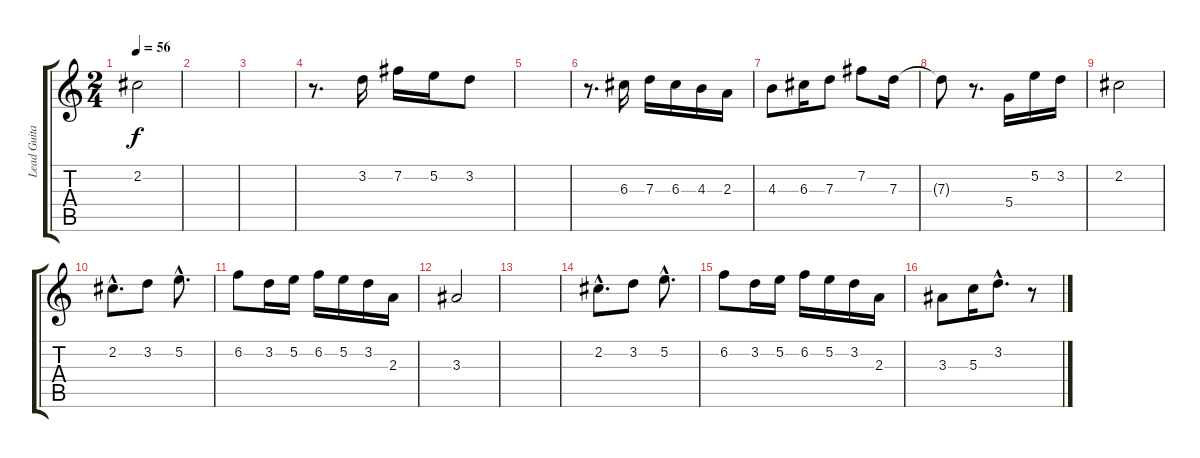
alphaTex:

\track ("Lead Guitar" "Lead Guita") {instrument acousticguitarnylon}
\staff {score tabs}
\tuning (E4 B3 G3 D3 A2 E2) {hide}
\ts (2 4)
\tempo 56
\clef g2
\ks c
2.2.2{dy f} |
|
|
r.8{d} 3.2.16 7.2.16 5.2.16 3.2.8 |
|
r.8{d} 6.3.16 7.3.16 6.3.16 4.3.16 2.3.16 |
4.3.8 6.3.16 7.3.8 7.2.8 7.3.16 |
7.3{t}.8 r.8{d} 5.4.16 5.2.16 3.2.16 |
2.2.2 |
2.2{hac}.8{d} 3.2.8 5.2{hac}.8{d} |
6.2.8 3.2.16 5.2.16 6.2.16 5.2.16 3.2.16 2.3.16 |
3.3.2 |
|
2.2{hac}.8{d} 3.2.8 5.2{hac}.8{d} |
6.2.8 3.2.16 5.2.16 6.2.16 5.2.16 3.2.16 2.3.16 |
3.3.8 5.3.16 3.2{hac}.8{d} r.8
